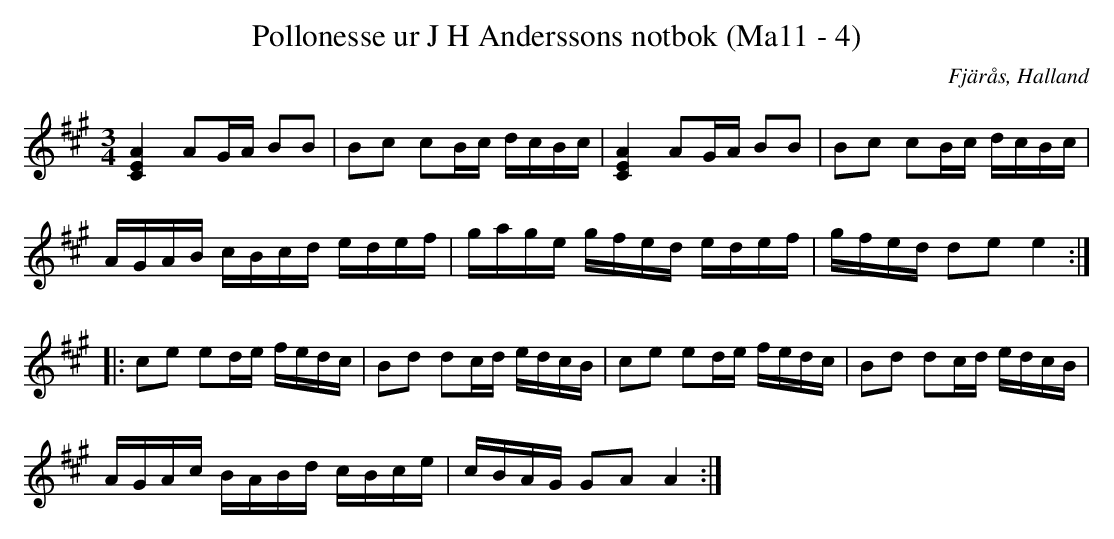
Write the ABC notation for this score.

X:1
T:Pollonesse ur J H Anderssons notbok (Ma11 - 4)
O:Fjärås, Halland
M:3/4
L:1/8
K:A
[CEA]2 AG/A/ BB|Bc cB/c/ d/c/B/c/|[CEA]2 AG/A/ BB|Bc cB/c/ d/c/B/c/|
A/G/A/B/ c/B/c/d/ e/d/e/f/|g/a/g/e/ g/f/e/d/ e/d/e/f/|g/f/e/d/ de e2:|
|:ce ed/e/ f/e/d/c/|Bd dc/d/ e/d/c/B/|ce ed/e/ f/e/d/c/|Bd dc/d/ e/d/c/B/|
A/G/A/c/ B/A/B/d/ c/B/c/e/|c/B/A/G/ GA A2:|
